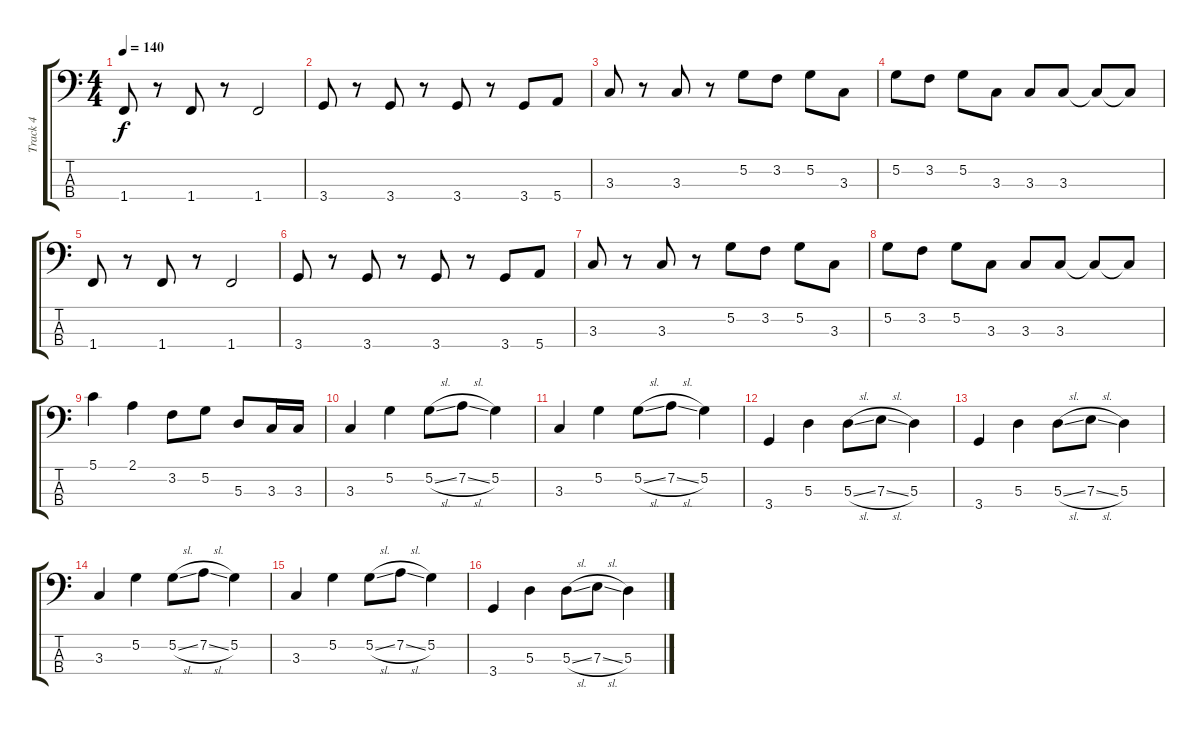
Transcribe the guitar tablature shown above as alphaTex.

\track ("Track 4" "Track 4") {instrument electricbassfinger}
\staff {score tabs}
\tuning (G2 D2 A1 E1) {hide}
\ts (4 4)
\tempo 140
\clef f4
\ks c
1.4.8{dy f} r.8 1.4.8 r.8 1.4.2 |
3.4.8 r.8 3.4.8 r.8 3.4.8 r.8 3.4.8 5.4.8 |
3.3.8 r.8 3.3.8 r.8 5.2.8 3.2.8 5.2.8 3.3.8 |
5.2.8 3.2.8 5.2.8 3.3.8 3.3.8 3.3.8 3.3{t}.8 3.3{t}.8 |
1.4.8 r.8 1.4.8 r.8 1.4.2 |
3.4.8 r.8 3.4.8 r.8 3.4.8 r.8 3.4.8 5.4.8 |
3.3.8 r.8 3.3.8 r.8 5.2.8 3.2.8 5.2.8 3.3.8 |
5.2.8 3.2.8 5.2.8 3.3.8 3.3.8 3.3.8 3.3{t}.8 3.3{t}.8 |
5.1.4 2.1.4 3.2.8 5.2.8 5.3.8 3.3.16 3.3.16 |
3.3.4 5.2.4 5.2{sl}.8 7.2{sl}.8 5.2.4 |
3.3.4 5.2.4 5.2{sl}.8 7.2{sl}.8 5.2.4 |
3.4.4 5.3.4 5.3{sl}.8 7.3{sl}.8 5.3.4 |
3.4.4 5.3.4 5.3{sl}.8 7.3{sl}.8 5.3.4 |
3.3.4 5.2.4 5.2{sl}.8 7.2{sl}.8 5.2.4 |
3.3.4 5.2.4 5.2{sl}.8 7.2{sl}.8 5.2.4 |
3.4.4 5.3.4 5.3{sl}.8 7.3{sl}.8 5.3.4
